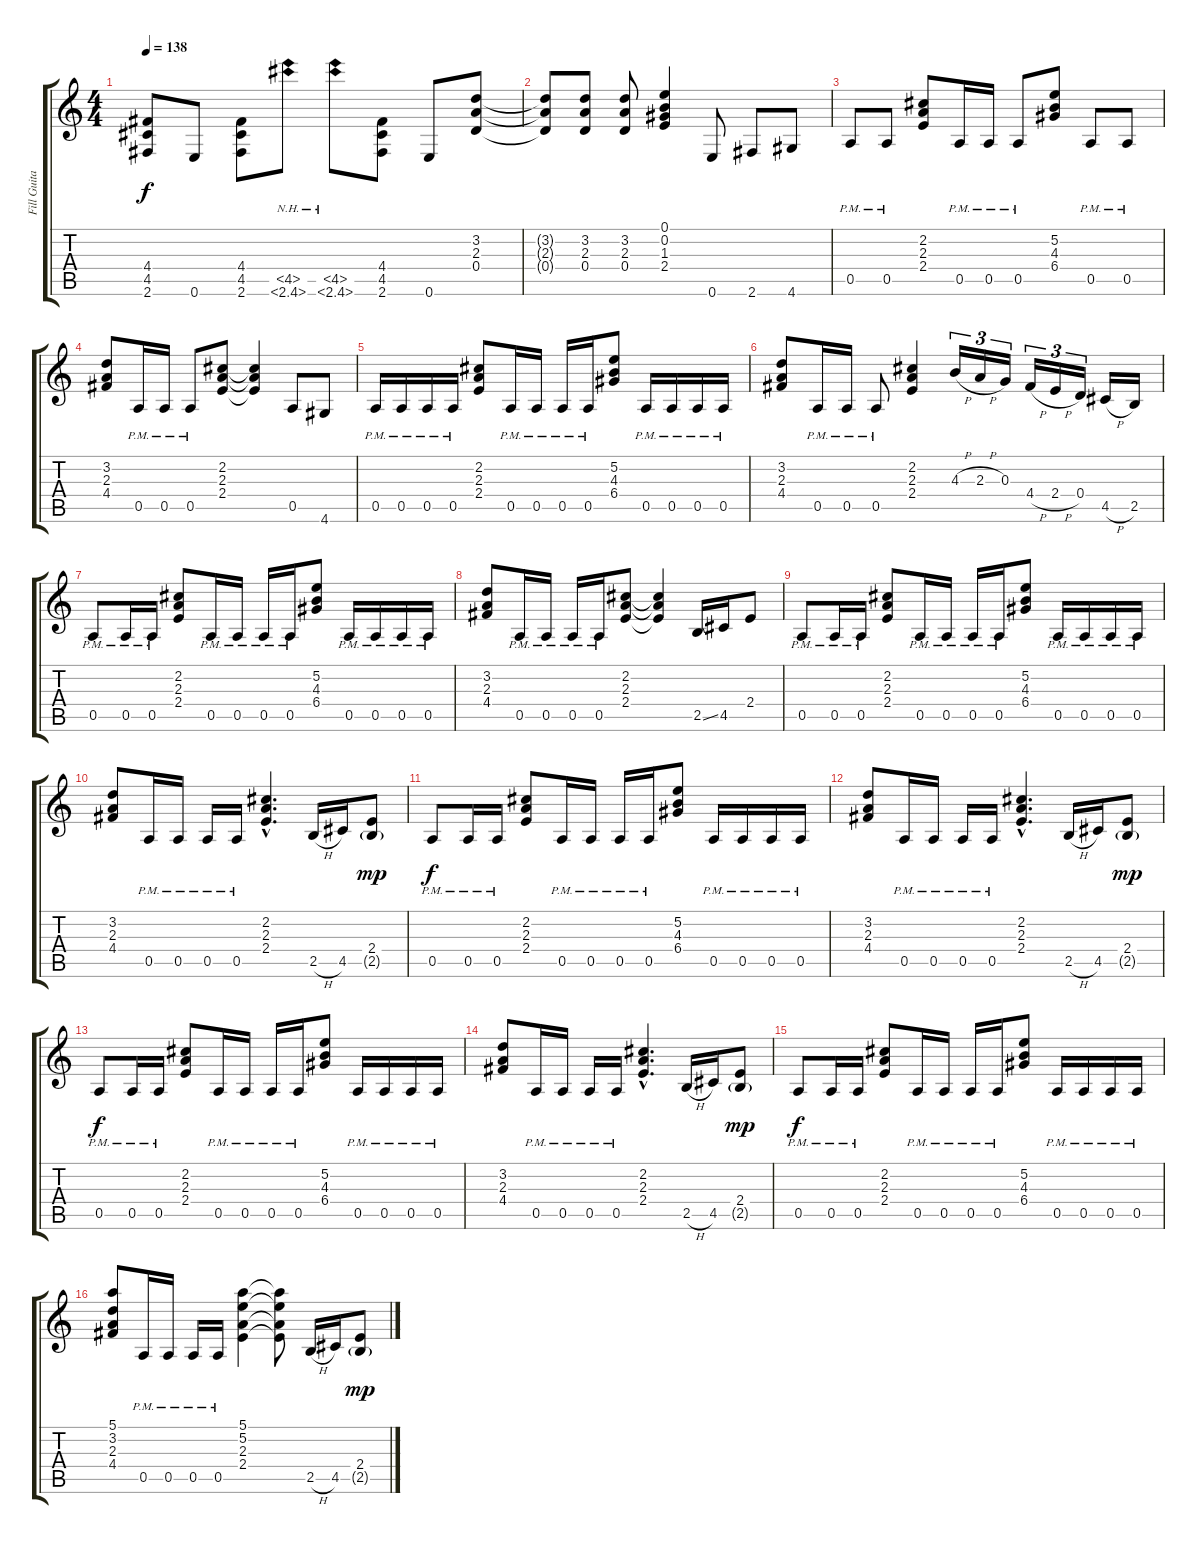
\track ("Fill Guitar" "Fill Guita") {instrument distortionguitar}
\staff {score tabs}
\tuning (E4 B3 G3 D3 A2 E2) {hide}
\ts (4 4)
\tempo 138
\clef g2
\ks c
(4.4 4.5 2.6).8{dy f} 0.6.8 (4.4 4.5 2.6).8 (4.5{nh} 2.6{nh}).8 (4.5{nh} 2.6{nh}).8 (4.4 4.5 2.6).8 0.6.8 (3.2 2.3 0.4).8 |
(3.2{t} 2.3{t} 0.4{t}).8 (3.2 2.3 0.4).8 (3.2 2.3 0.4).8 (0.1 0.2 1.3 2.4).4 0.6.8 2.6.8 4.6.8 |
0.5{pm}.8 0.5{pm}.8 (2.2 2.3 2.4).8 0.5{pm}.16 0.5{pm}.16 0.5{pm}.8 (5.2 4.3 6.4).8 0.5{pm}.8 0.5{pm}.8 |
(3.2 2.3 4.4).8 0.5{pm}.16 0.5{pm}.16 0.5{pm}.8 (2.2 2.3 2.4).8 (2.2{t} 2.3{t} 2.4{t}).4 0.5.8 4.6.8 |
0.5{pm}.16 0.5{pm}.16 0.5{pm}.16 0.5{pm}.16 (2.2 2.3 2.4).8 0.5{pm}.16 0.5{pm}.16 0.5{pm}.16 0.5{pm}.16 (5.2 4.3 6.4).8 0.5{pm}.16 0.5{pm}.16 0.5{pm}.16 0.5{pm}.16 |
(3.2 2.3 4.4).8 0.5{pm}.16 0.5{pm}.16 0.5{pm}.8 (2.2 2.3 2.4).4 4.3{h}.16{tu (3 2)} 2.3{h}.16{tu (3 2)} 0.3.16{tu (3 2)} 4.4{h}.16{tu (3 2)} 2.4{h}.16{tu (3 2)} 0.4.16{tu (3 2)} 4.5{h}.16 2.5.16 |
0.5{pm}.8 0.5{pm}.16 0.5{pm}.16 (2.2 2.3 2.4).8 0.5{pm}.16 0.5{pm}.16 0.5{pm}.16 0.5{pm}.16 (5.2 4.3 6.4).8 0.5{pm}.16 0.5{pm}.16 0.5{pm}.16 0.5{pm}.16 |
(3.2 2.3 4.4).8 0.5{pm}.16 0.5{pm}.16 0.5{pm}.16 0.5{pm}.16 (2.2 2.3 2.4).8 (2.2{t} 2.3{t} 2.4{t}).4 2.5{ss}.16 4.5.16 2.4.8 |
0.5{pm}.8 0.5{pm}.16 0.5{pm}.16 (2.2 2.3 2.4).8 0.5{pm}.16 0.5{pm}.16 0.5{pm}.16 0.5{pm}.16 (5.2 4.3 6.4).8 0.5{pm}.16 0.5{pm}.16 0.5{pm}.16 0.5{pm}.16 |
(3.2 2.3 4.4).8 0.5{pm}.16 0.5{pm}.16 0.5{pm}.16 0.5{pm}.16 (2.2{hac} 2.3{hac} 2.4{hac}).4{d} 2.5{h}.16 4.5.16 (2.4 2.5{g}).8{dy mp} |
0.5{pm}.8{dy f} 0.5{pm}.16 0.5{pm}.16 (2.2 2.3 2.4).8 0.5{pm}.16 0.5{pm}.16 0.5{pm}.16 0.5{pm}.16 (5.2 4.3 6.4).8 0.5{pm}.16 0.5{pm}.16 0.5{pm}.16 0.5{pm}.16 |
(3.2 2.3 4.4).8 0.5{pm}.16 0.5{pm}.16 0.5{pm}.16 0.5{pm}.16 (2.2{hac} 2.3{hac} 2.4{hac}).4{d} 2.5{h}.16 4.5.16 (2.4 2.5{g}).8{dy mp} |
0.5{pm}.8{dy f} 0.5{pm}.16 0.5{pm}.16 (2.2 2.3 2.4).8 0.5{pm}.16 0.5{pm}.16 0.5{pm}.16 0.5{pm}.16 (5.2 4.3 6.4).8 0.5{pm}.16 0.5{pm}.16 0.5{pm}.16 0.5{pm}.16 |
(3.2 2.3 4.4).8 0.5{pm}.16 0.5{pm}.16 0.5{pm}.16 0.5{pm}.16 (2.2{hac} 2.3{hac} 2.4{hac}).4{d} 2.5{h}.16 4.5.16 (2.4 2.5{g}).8{dy mp} |
0.5{pm}.8{dy f} 0.5{pm}.16 0.5{pm}.16 (2.2 2.3 2.4).8 0.5{pm}.16 0.5{pm}.16 0.5{pm}.16 0.5{pm}.16 (5.2 4.3 6.4).8 0.5{pm}.16 0.5{pm}.16 0.5{pm}.16 0.5{pm}.16 |
(5.1 3.2 2.3 4.4).8 0.5{pm}.16 0.5{pm}.16 0.5{pm}.16 0.5{pm}.16 (5.1 5.2 2.3 2.4).4 (5.1{t} 5.2{t} 2.3{t} 2.4{t}).8 2.5{h}.16 4.5.16 (2.4 2.5{g}).8{dy mp}
